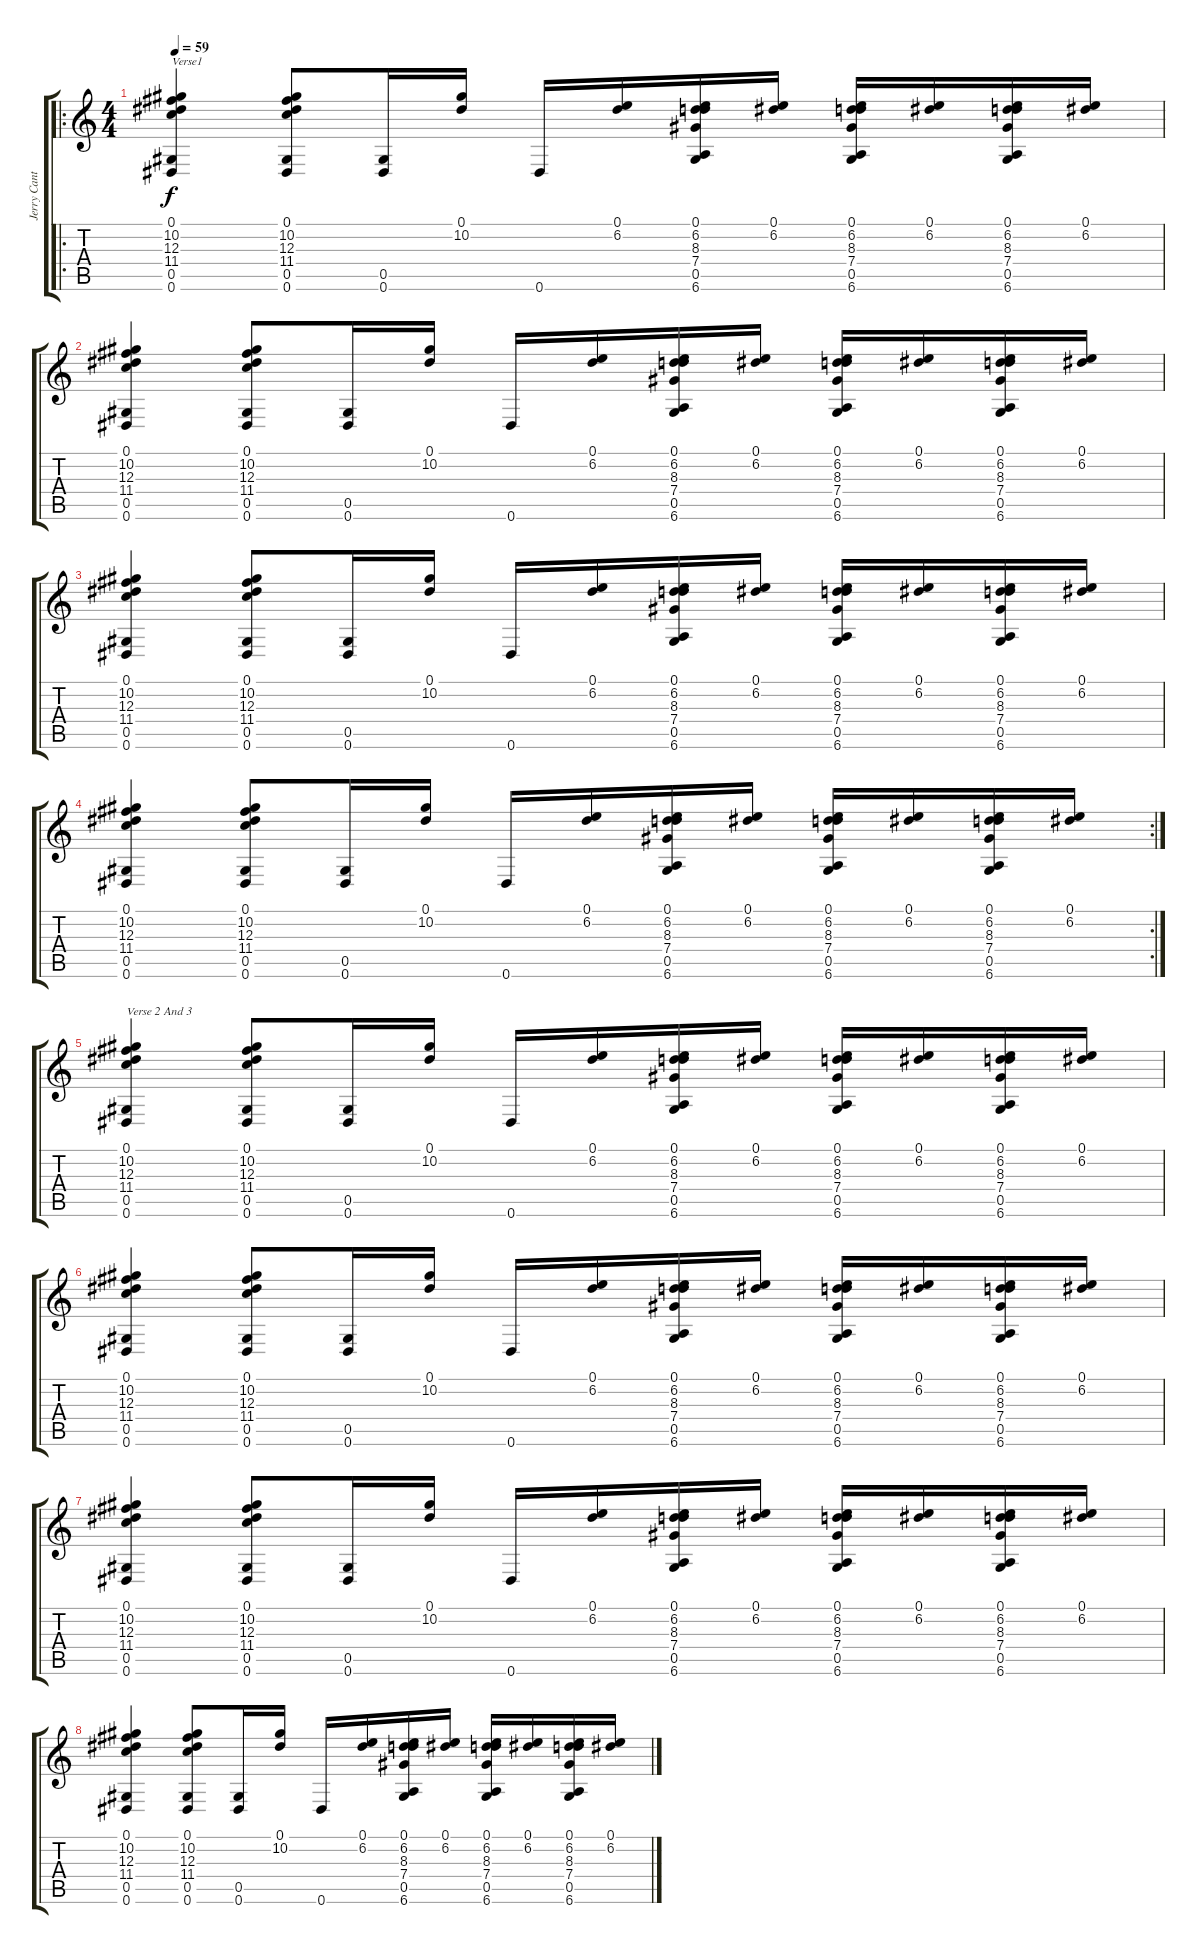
\track ("Jerry Cantrell" "Jerry Cant") {instrument acousticguitarsteel}
\staff {score tabs}
\tuning (Eb4 Bb3 Gb3 Db3 Ab2 Eb2) {hide}
\ro
\ts (4 4)
\tempo 59
\clef g2
\ks c
(0.1 10.2 12.3 11.4 0.5 0.6).4{txt "Verse1" dy f} (0.1 10.2 12.3 11.4 0.5 0.6).8 (0.5 0.6).16 (0.1 10.2).16 0.6.16 (0.1 6.2).16 (0.1 6.2 8.3 7.4 0.5 6.6).16 (0.1 6.2).16 (0.1 6.2 8.3 7.4 0.5 6.6).16 (0.1 6.2).16 (0.1 6.2 8.3 7.4 0.5 6.6).16 (0.1 6.2).16 |
(0.1 10.2 12.3 11.4 0.5 0.6).4 (0.1 10.2 12.3 11.4 0.5 0.6).8 (0.5 0.6).16 (0.1 10.2).16 0.6.16 (0.1 6.2).16 (0.1 6.2 8.3 7.4 0.5 6.6).16 (0.1 6.2).16 (0.1 6.2 8.3 7.4 0.5 6.6).16 (0.1 6.2).16 (0.1 6.2 8.3 7.4 0.5 6.6).16 (0.1 6.2).16 |
(0.1 10.2 12.3 11.4 0.5 0.6).4 (0.1 10.2 12.3 11.4 0.5 0.6).8 (0.5 0.6).16 (0.1 10.2).16 0.6.16 (0.1 6.2).16 (0.1 6.2 8.3 7.4 0.5 6.6).16 (0.1 6.2).16 (0.1 6.2 8.3 7.4 0.5 6.6).16 (0.1 6.2).16 (0.1 6.2 8.3 7.4 0.5 6.6).16 (0.1 6.2).16 |
\rc 2
(0.1 10.2 12.3 11.4 0.5 0.6).4 (0.1 10.2 12.3 11.4 0.5 0.6).8 (0.5 0.6).16 (0.1 10.2).16 0.6.16 (0.1 6.2).16 (0.1 6.2 8.3 7.4 0.5 6.6).16 (0.1 6.2).16 (0.1 6.2 8.3 7.4 0.5 6.6).16 (0.1 6.2).16 (0.1 6.2 8.3 7.4 0.5 6.6).16 (0.1 6.2).16 |
(0.1 10.2 12.3 11.4 0.5 0.6).4{txt "Verse 2 And 3"} (0.1 10.2 12.3 11.4 0.5 0.6).8 (0.5 0.6).16 (0.1 10.2).16 0.6.16 (0.1 6.2).16 (0.1 6.2 8.3 7.4 0.5 6.6).16 (0.1 6.2).16 (0.1 6.2 8.3 7.4 0.5 6.6).16 (0.1 6.2).16 (0.1 6.2 8.3 7.4 0.5 6.6).16 (0.1 6.2).16 |
(0.1 10.2 12.3 11.4 0.5 0.6).4 (0.1 10.2 12.3 11.4 0.5 0.6).8 (0.5 0.6).16 (0.1 10.2).16 0.6.16 (0.1 6.2).16 (0.1 6.2 8.3 7.4 0.5 6.6).16 (0.1 6.2).16 (0.1 6.2 8.3 7.4 0.5 6.6).16 (0.1 6.2).16 (0.1 6.2 8.3 7.4 0.5 6.6).16 (0.1 6.2).16 |
(0.1 10.2 12.3 11.4 0.5 0.6).4 (0.1 10.2 12.3 11.4 0.5 0.6).8 (0.5 0.6).16 (0.1 10.2).16 0.6.16 (0.1 6.2).16 (0.1 6.2 8.3 7.4 0.5 6.6).16 (0.1 6.2).16 (0.1 6.2 8.3 7.4 0.5 6.6).16 (0.1 6.2).16 (0.1 6.2 8.3 7.4 0.5 6.6).16 (0.1 6.2).16 |
(0.1 10.2 12.3 11.4 0.5 0.6).4 (0.1 10.2 12.3 11.4 0.5 0.6).8 (0.5 0.6).16 (0.1 10.2).16 0.6.16 (0.1 6.2).16 (0.1 6.2 8.3 7.4 0.5 6.6).16 (0.1 6.2).16 (0.1 6.2 8.3 7.4 0.5 6.6).16 (0.1 6.2).16 (0.1 6.2 8.3 7.4 0.5 6.6).16 (0.1 6.2).16
